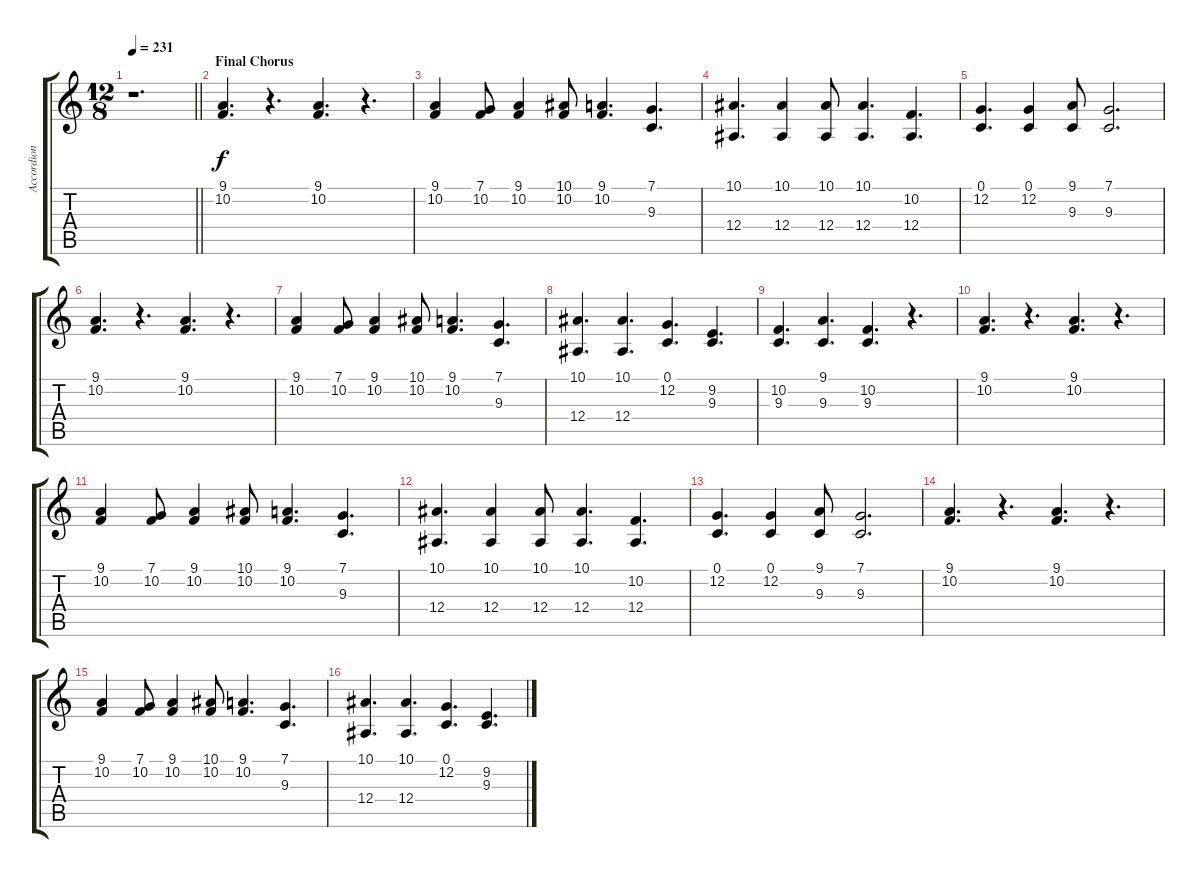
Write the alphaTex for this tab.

\track ("Accordion" "Accordion") {instrument accordion}
\staff {score tabs}
\tuning (C4 G3 Eb3 Bb2 F2 C2) {hide}
\ts (12 8)
\tempo 231
\clef g2
\barLineRight lightlight
\ks c
r.1{d dy f} |
\section ("" "Final Chorus")
(9.1 10.2).4{d} r.4{d} (9.1 10.2).4{d} r.4{d} |
(9.1 10.2).4 (7.1 10.2).8 (9.1 10.2).4 (10.1 10.2).8 (9.1 10.2).4{d} (7.1 9.3).4{d} |
(10.1 12.4).4{d} (10.1 12.4).4 (10.1 12.4).8 (10.1 12.4).4{d} (10.2 12.4).4{d} |
(0.1 12.2).4{d} (0.1 12.2).4 (9.1 9.3).8 (7.1 9.3).2{d} |
(9.1 10.2).4{d} r.4{d} (9.1 10.2).4{d} r.4{d} |
(9.1 10.2).4 (7.1 10.2).8 (9.1 10.2).4 (10.1 10.2).8 (9.1 10.2).4{d} (7.1 9.3).4{d} |
(10.1 12.4).4{d} (10.1 12.4).4{d} (0.1 12.2).4{d} (9.2 9.3).4{d} |
(10.2 9.3).4{d} (9.1 9.3).4{d} (10.2 9.3).4{d} r.4{d} |
(9.1 10.2).4{d} r.4{d} (9.1 10.2).4{d} r.4{d} |
(9.1 10.2).4 (7.1 10.2).8 (9.1 10.2).4 (10.1 10.2).8 (9.1 10.2).4{d} (7.1 9.3).4{d} |
(10.1 12.4).4{d} (10.1 12.4).4 (10.1 12.4).8 (10.1 12.4).4{d} (10.2 12.4).4{d} |
(0.1 12.2).4{d} (0.1 12.2).4 (9.1 9.3).8 (7.1 9.3).2{d} |
(9.1 10.2).4{d} r.4{d} (9.1 10.2).4{d} r.4{d} |
(9.1 10.2).4 (7.1 10.2).8 (9.1 10.2).4 (10.1 10.2).8 (9.1 10.2).4{d} (7.1 9.3).4{d} |
(10.1 12.4).4{d} (10.1 12.4).4{d} (0.1 12.2).4{d} (9.2 9.3).4{d}
